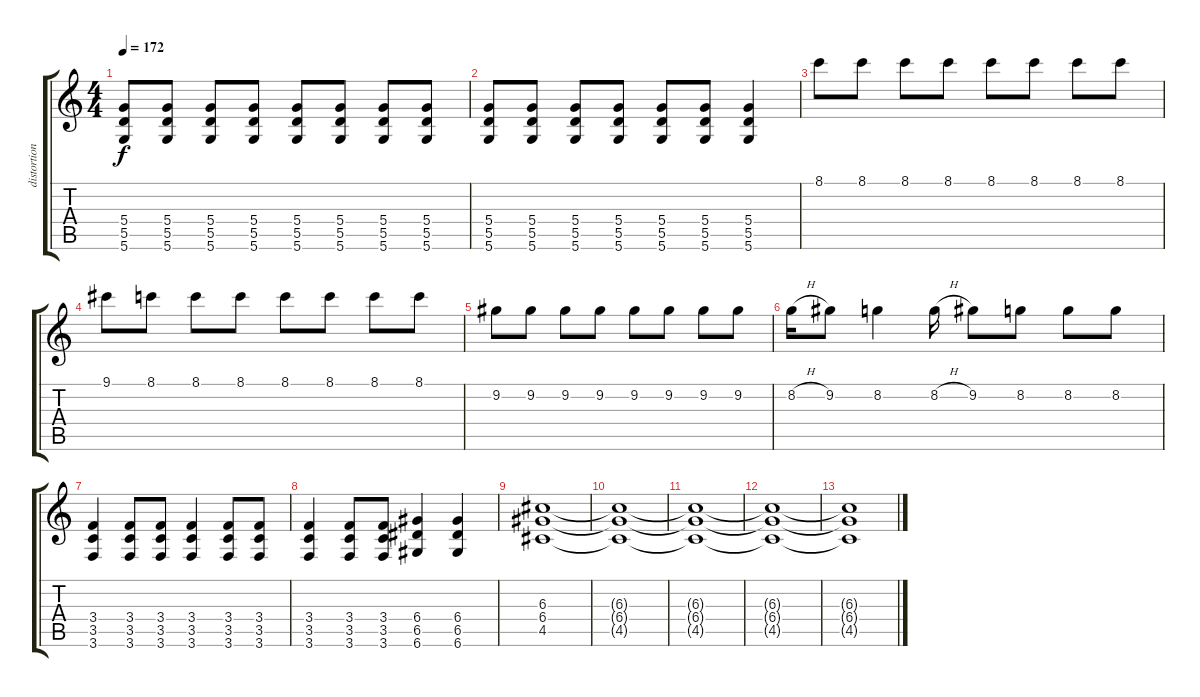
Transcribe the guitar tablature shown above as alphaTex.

\track ("distortion 2" "distortion") {instrument overdrivenguitar}
\staff {score tabs}
\tuning (E4 B3 G3 D3 A2 D2) {hide}
\ts (4 4)
\tempo 172
\clef g2
\ks c
(5.4 5.5 5.6).8{dy f} (5.4 5.5 5.6).8 (5.4 5.5 5.6).8 (5.4 5.5 5.6).8 (5.4 5.5 5.6).8 (5.4 5.5 5.6).8 (5.4 5.5 5.6).8 (5.4 5.5 5.6).8 |
(5.4 5.5 5.6).8 (5.4 5.5 5.6).8 (5.4 5.5 5.6).8 (5.4 5.5 5.6).8 (5.4 5.5 5.6).8 (5.4 5.5 5.6).8 (5.4 5.5 5.6).4 |
8.1.8 8.1.8 8.1.8 8.1.8 8.1.8 8.1.8 8.1.8 8.1.8 |
9.1.8 8.1.8 8.1.8 8.1.8 8.1.8 8.1.8 8.1.8 8.1.8 |
9.2.8 9.2.8 9.2.8 9.2.8 9.2.8 9.2.8 9.2.8 9.2.8 |
8.2{h}.16 9.2.8 8.2.4 8.2{h}.16 9.2.8 8.2.8 8.2.8 8.2.8 |
(3.4 3.5 3.6).4 (3.4 3.5 3.6).8 (3.4 3.5 3.6).8 (3.4 3.5 3.6).4 (3.4 3.5 3.6).8 (3.4 3.5 3.6).8 |
(3.4 3.5 3.6).4 (3.4 3.5 3.6).8 (3.4 3.5 3.6).8 (6.4 6.5 6.6).4 (6.4 6.5 6.6).4 |
(6.3 6.4 4.5).1 |
(6.3{t} 6.4{t} 4.5{t}).1 |
(6.3{t} 6.4{t} 4.5{t}).1{volume 4} |
(6.3{t} 6.4{t} 4.5{t}).1 |
(6.3{t} 6.4{t} 4.5{t}).1
